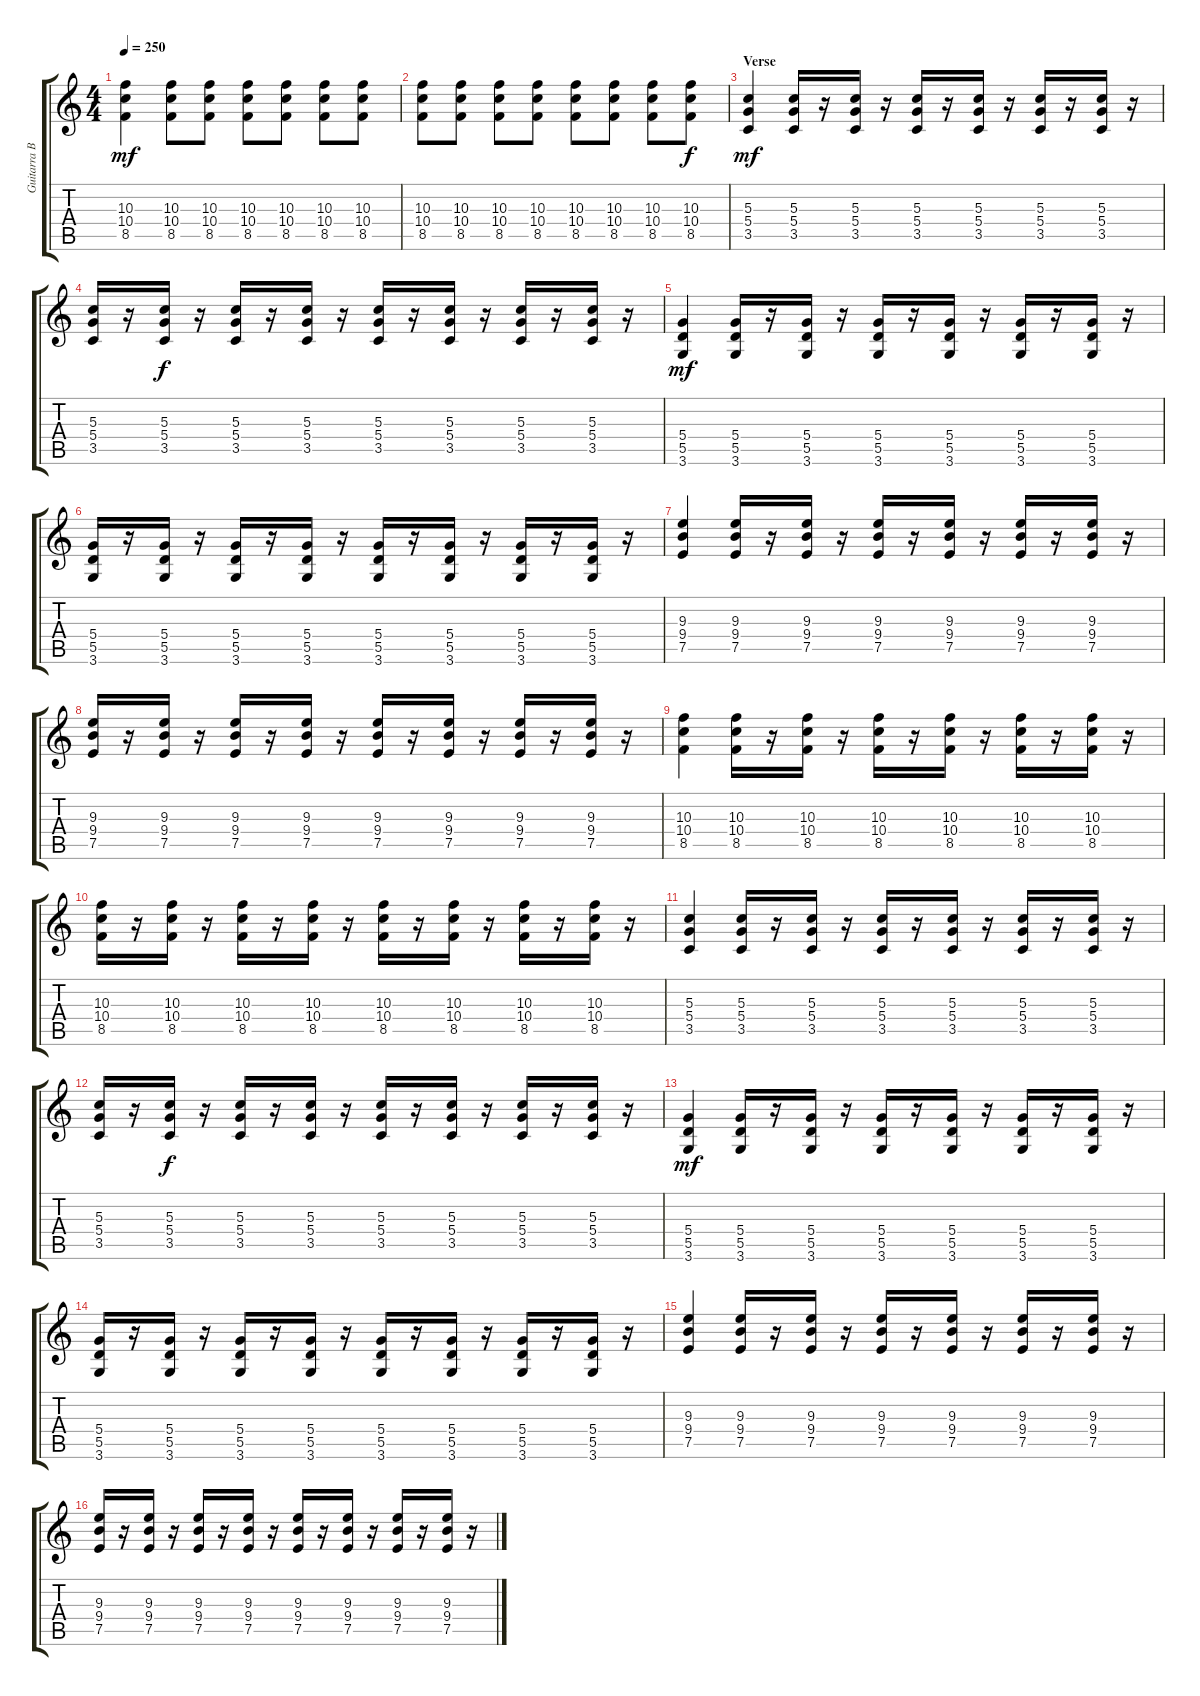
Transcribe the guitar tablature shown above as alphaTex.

\track ("Guitarra Base" "Guitarra B") {instrument distortionguitar}
\staff {score tabs}
\tuning (E4 B3 G3 D3 A2 E2) {hide}
\ts (4 4)
\tempo 250
\clef g2
\ks c
(10.3 10.4 8.5).4{dy mf} (10.3 10.4 8.5).8 (10.3 10.4 8.5).8 (10.3 10.4 8.5).8 (10.3 10.4 8.5).8 (10.3 10.4 8.5).8 (10.3 10.4 8.5).8 |
(10.3 10.4 8.5).8 (10.3 10.4 8.5).8 (10.3 10.4 8.5).8 (10.3 10.4 8.5).8 (10.3 10.4 8.5).8 (10.3 10.4 8.5).8 (10.3 10.4 8.5).8 (10.3 10.4 8.5).8{dy f} |
\section ("" "Verse")
(5.3 5.4 3.5).4{dy mf} (5.3 5.4 3.5).16 r.16 (5.3 5.4 3.5).16 r.16 (5.3 5.4 3.5).16 r.16 (5.3 5.4 3.5).16 r.16 (5.3 5.4 3.5).16 r.16 (5.3 5.4 3.5).16 r.16 |
(5.3 5.4 3.5).16 r.16 (5.3 5.4 3.5).16{dy f} r.16 (5.3 5.4 3.5).16 r.16 (5.3 5.4 3.5).16 r.16 (5.3 5.4 3.5).16 r.16 (5.3 5.4 3.5).16 r.16 (5.3 5.4 3.5).16 r.16 (5.3 5.4 3.5).16 r.16 |
(5.4 5.5 3.6).4{dy mf} (5.4 5.5 3.6).16 r.16 (5.4 5.5 3.6).16 r.16 (5.4 5.5 3.6).16 r.16 (5.4 5.5 3.6).16 r.16 (5.4 5.5 3.6).16 r.16 (5.4 5.5 3.6).16 r.16 |
(5.4 5.5 3.6).16 r.16 (5.4 5.5 3.6).16 r.16 (5.4 5.5 3.6).16 r.16 (5.4 5.5 3.6).16 r.16 (5.4 5.5 3.6).16 r.16 (5.4 5.5 3.6).16 r.16 (5.4 5.5 3.6).16 r.16 (5.4 5.5 3.6).16 r.16 |
(9.3 9.4 7.5).4 (9.3 9.4 7.5).16 r.16 (9.3 9.4 7.5).16 r.16 (9.3 9.4 7.5).16 r.16 (9.3 9.4 7.5).16 r.16 (9.3 9.4 7.5).16 r.16 (9.3 9.4 7.5).16 r.16 |
(9.3 9.4 7.5).16 r.16 (9.3 9.4 7.5).16 r.16 (9.3 9.4 7.5).16 r.16 (9.3 9.4 7.5).16 r.16 (9.3 9.4 7.5).16 r.16 (9.3 9.4 7.5).16 r.16 (9.3 9.4 7.5).16 r.16 (9.3 9.4 7.5).16 r.16 |
(10.3 10.4 8.5).4 (10.3 10.4 8.5).16 r.16 (10.3 10.4 8.5).16 r.16 (10.3 10.4 8.5).16 r.16 (10.3 10.4 8.5).16 r.16 (10.3 10.4 8.5).16 r.16 (10.3 10.4 8.5).16 r.16 |
(10.3 10.4 8.5).16 r.16 (10.3 10.4 8.5).16 r.16 (10.3 10.4 8.5).16 r.16 (10.3 10.4 8.5).16 r.16 (10.3 10.4 8.5).16 r.16 (10.3 10.4 8.5).16 r.16 (10.3 10.4 8.5).16 r.16 (10.3 10.4 8.5).16 r.16 |
(5.3 5.4 3.5).4 (5.3 5.4 3.5).16 r.16 (5.3 5.4 3.5).16 r.16 (5.3 5.4 3.5).16 r.16 (5.3 5.4 3.5).16 r.16 (5.3 5.4 3.5).16 r.16 (5.3 5.4 3.5).16 r.16 |
(5.3 5.4 3.5).16 r.16 (5.3 5.4 3.5).16{dy f} r.16 (5.3 5.4 3.5).16 r.16 (5.3 5.4 3.5).16 r.16 (5.3 5.4 3.5).16 r.16 (5.3 5.4 3.5).16 r.16 (5.3 5.4 3.5).16 r.16 (5.3 5.4 3.5).16 r.16 |
(5.4 5.5 3.6).4{dy mf} (5.4 5.5 3.6).16 r.16 (5.4 5.5 3.6).16 r.16 (5.4 5.5 3.6).16 r.16 (5.4 5.5 3.6).16 r.16 (5.4 5.5 3.6).16 r.16 (5.4 5.5 3.6).16 r.16 |
(5.4 5.5 3.6).16 r.16 (5.4 5.5 3.6).16 r.16 (5.4 5.5 3.6).16 r.16 (5.4 5.5 3.6).16 r.16 (5.4 5.5 3.6).16 r.16 (5.4 5.5 3.6).16 r.16 (5.4 5.5 3.6).16 r.16 (5.4 5.5 3.6).16 r.16 |
(9.3 9.4 7.5).4 (9.3 9.4 7.5).16 r.16 (9.3 9.4 7.5).16 r.16 (9.3 9.4 7.5).16 r.16 (9.3 9.4 7.5).16 r.16 (9.3 9.4 7.5).16 r.16 (9.3 9.4 7.5).16 r.16 |
(9.3 9.4 7.5).16 r.16 (9.3 9.4 7.5).16 r.16 (9.3 9.4 7.5).16 r.16 (9.3 9.4 7.5).16 r.16 (9.3 9.4 7.5).16 r.16 (9.3 9.4 7.5).16 r.16 (9.3 9.4 7.5).16 r.16 (9.3 9.4 7.5).16 r.16
